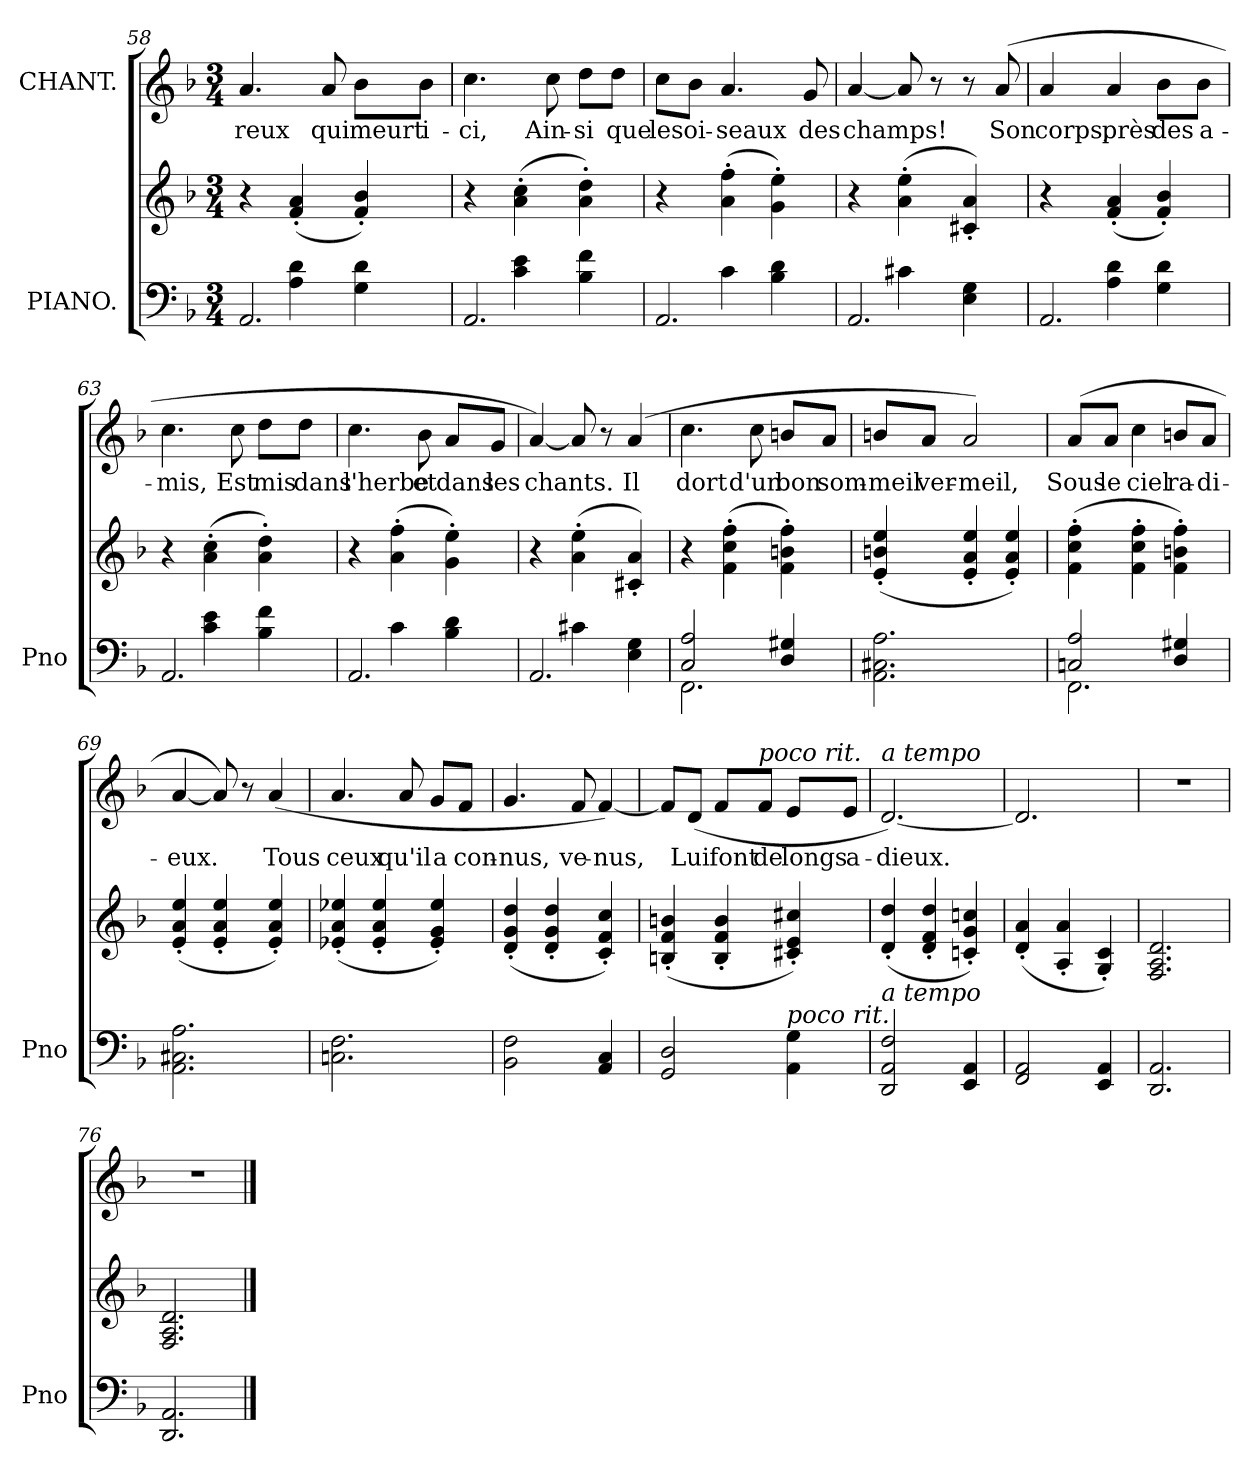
**kern	**kern	**dynam	**kern	**text	**dynam
*part2	*part2	*part2	*part1	*part1	*part1
*staff3	*staff2	*staff2/3	*staff1	*staff1	*staff1
*I"PIANO.	*	*	*I"CHANT.	*	*
*I'Pno	*	*	*	*	*
*clefF4	*clefG2	*	*clefG2	*	*
*k[b-]	*k[b-]	*	*k[b-]	*	*
*M3/4	*M3/4	*	*M3/4	*	*
=58	=58	=58	=58	=58	=58
*^	*	*	*	*	*
2.AA/	4ryy	4r	.	4.a/	-reux	.
.	4A\ 4d\	(4f/' 4a/'	.	.	.	.
.	.	.	.	8a/	qui	.
.	4G\ 4d\	4f/' 4b-/')	.	8b-\L	meurt	.
.	.	.	.	8b-\J	i-	.
=59	=59	=59	=59	=59	=59	=59
2.AA/	4ryy	4r	.	4.cc\	-ci,	.
.	4c\ 4e\	(4a\'> 4cc\'>	.	.	.	.
.	.	.	.	8cc\	Ain-	.
.	4B-\ 4f\	4a\' 4dd\')	.	8dd\L	-si	.
.	.	.	.	8dd\J	que	.
=60	=60	=60	=60	=60	=60	=60
2.AA/	4ryy	4r	.	8cc\L	les	.
.	.	.	.	8b-\J	oi-	.
.	4c\	(4a\' 4ff\'	.	4.a/	-seaux	.
.	4B-\ 4d\	4g\' 4ee\')	.	.	.	.
.	.	.	.	8g/	des	.
=61	=61	=61	=61	=61	=61	=61
2.AA/	4ryy	4r	.	[4a/	champs!	.
.	4c#X\	(4a\' 4ee\'	.	8a/]	.	.
.	.	.	.	8r	.	.
.	4E\ 4G\	4c#X/' 4a/')	.	8r	.	.
.	.	.	.	(8a/	Son	.
=62	=62	=62	=62	=62	=62	=62
2.AA/	4ryy	4r	.	4a/	corps,	.
.	4A\ 4d\	(4f/' 4a/'	.	4a/	près	.
.	4G\ 4d\	4f/' 4b-/')	.	8b-\L	des	.
.	.	.	.	8b-\J	a-	.
=63	=63	=63	=63	=63	=63	=63
2.AA/	4ryy	4r	.	4.cc\	-mis,	.
.	4c\ 4e\	(4a\'> 4cc\'>	.	.	.	.
.	.	.	.	8cc\	Est	.
.	4B-\ 4f\	4a\' 4dd\')	.	8dd\L	mis	.
.	.	.	.	8dd\J	dans	.
=64	=64	=64	=64	=64	=64	=64
2.AA/	4ryy	4r	.	4.cc\	l'herbe	.
.	4c\	(4a\' 4ff\'	.	.	.	.
.	.	.	.	8b-\	et	.
.	4B-\ 4d\	4g\' 4ee\')	.	8a/L	dans	.
.	.	.	.	8g/J	les	.
=65	=65	=65	=65	=65	=65	=65
2.AA/	4ryy	4r	.	[4a/)	chants.	.
.	4c#X\	(4a\' 4ee\'	.	8a/]	.	.
.	.	.	.	8r	.	.
!	!	!	!	!	!	!LO:DY:a
!	!	!	!	!	!	!LO:DY:n=1:a
.	4E\ 4G\	4c#X/' 4a/')	.	(4a/	Il	pp other-dynamics
=66	=66	=66	=66	=66	=66	=66
!	!	!	!LO:DY:b	!	!	!
!	!	!	!LO:DY:n=1:b	!	!	!
2C/ 2A/	2.FF\	4r	pp other-dynamics	4.cc\	dort	.
.	.	(4f\' 4cc\' 4ff\'	.	.	.	.
.	.	.	.	8cc\	d'un	.
4D/ 4G#X/	.	4f\' 4bn\' 4ff\')	.	8bn/L	bon	.
.	.	.	.	8a/J	som-	.
*v	*v	*	*	*	*	*
=67	=67	=67	=67	=67	=67
2.AA\ 2.C#X\ 2.A\	(4e/' 4bn/' 4ee/'	.	8bn/L	-meil	.
.	.	.	8a/J	ver-	.
.	4e/' 4a/' 4ee/'	.	2a/)	-meil,	.
.	4e/' 4a/' 4ee/')	.	.	.	.
=68	=68	=68	=68	=68	=68
*^	*	*	*	*	*
2Cn/ 2A/	2.FF\	(4f\' 4cc\' 4ff\'	.	(8a/L	Sous	.
.	.	.	.	8a/J	le	.
.	.	4f\' 4cc\' 4ff\'	.	4cc\	ciel	.
4D/ 4G#X/	.	4f\' 4bn\' 4ff\')	.	8bn/L	ra-	.
.	.	.	.	8a/J	-di-	.
*v	*v	*	*	*	*	*
=69	=69	=69	=69	=69	=69
2.AA\ 2.C#X\ 2.A\	(4e/' 4a/' 4ee/'	.	[4a/	-eux.	.
.	4e/' 4a/' 4ee/'	.	8a/])	.	.
.	.	.	8r	.	.
.	4e/' 4a/' 4ee/')	.	(4a/	Tous	.
=70	=70	=70	=70	=70	=70
2.Cn\ 2.F\	(4e-X/' 4a/' 4ee-X/'	.	4.a/	ceux	.
.	4e-/' 4a/' 4ee-/'	.	.	.	.
.	.	.	8a/	qu'il	.
.	4e-/' 4g/' 4ee-/')	.	8g/L	a	.
.	.	.	8f/J	con-	.
=71	=71	=71	=71	=71	=71
2BB-\ 2F\	(4d/' 4g/' 4dd/'	.	4.g/	-nus,	.
.	4d/' 4g/' 4dd/'	.	.	.	.
.	.	.	8f/	ve-	.
4AA/ 4C/	4c/' 4f/' 4cc/')	.	[4f/)	-nus,	.
=72	=72	=72	=72	=72	=72
2GG/ 2D/	(4Bn/' 4f/' 4bn/'	.	8f/L]	.	.
.	.	.	(>8d/J	Lui	.
.	4B/' 4f/' 4b/'	.	8f/L	font	.
!	!	!	!LO:TX:a:i:t=poco rit.	!	!
.	.	.	8f/J	de	.
!LO:TX:i:t=poco rit.	!	!	!	!	!
4AA\ 4G\	4c#X/' 4e/' 4cc#X/')	.	8e/L	longs	.
.	.	.	8e/J	a-	.
=73	=73	=73	=73	=73	=73
!	!	!	!LO:TX:a:i:t=a tempo	!	!
!LO:TX:i:t=a  tempo	!	!	!	!	!
2DD/ 2AA/ 2F/	(4d/' 4dd/'	.	[2.d/)	-dieux.	.
.	4d/' 4f/' 4dd/'	.	.	.	.
4EE/ 4AA/	4cn/' 4g/' 4ccn/')	.	.	.	.
=74	=74	=74	=74	=74	=74
2FF/ 2AA/	(4d/' 4a/'	.	2.d/]	.	.
.	4A/' 4a/'	.	.	.	.
4EE/ 4AA/	4G/' 4c/')	.	.	.	.
=75	=75	=75	=75	=75	=75
2.DD/ 2.AA/	2.F/ 2.A/ 2.d/	.	2.r	.	.
=76	=76	=76	=76	=76	=76
2.DD/ 2.AA/	2.F/ 2.A/ 2.d/	.	2.r	.	.
==	==	==	==	==	==
*-	*-	*-	*-	*-	*-
